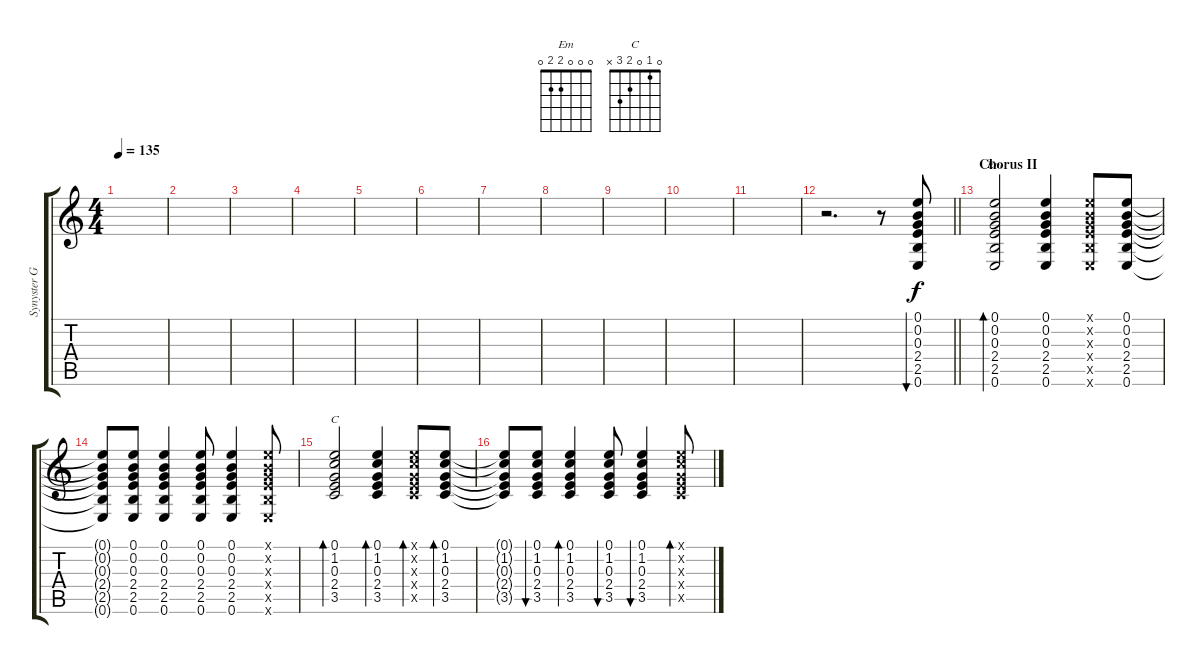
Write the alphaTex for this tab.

\track ("Synyster Gates (Extra)" "Synyster G") {instrument electricguitarclean}
\staff {score tabs}
\tuning (E4 B3 G3 D3 A2 E2) {hide}
\chord ("Em" 0 0 0 2 2 0)
\chord ("C" 0 1 0 2 3 x)
\ts (4 4)
\tempo 135
\clef g2
\ks c
|
|
|
|
|
|
|
|
|
|
|
\barLineRight lightlight
r.2{d} r.8 (0.1 0.2 0.3 2.4 2.5 0.6).8{bu 240} |
\section ("" "Chorus II")
(0.1 0.2 0.3 2.4 2.5 0.6).2{bd 30 ch "Em"} (0.1 0.2 0.3 2.4 2.5 0.6).4 (0.1{x} 0.2{x} 0.3{x} 2.4{x} 2.5{x} 0.6{x}).8 (0.1 0.2 0.3 2.4 2.5 0.6).8 |
(0.1{t} 0.2{t} 0.3{t} 2.4{t} 2.5{t} 0.6{t}).8 (0.1 0.2 0.3 2.4 2.5 0.6).8 (0.1 0.2 0.3 2.4 2.5 0.6).4 (0.1 0.2 0.3 2.4 2.5 0.6).8 (0.1 0.2 0.3 2.4 2.5 0.6).4 (0.1{x} 0.2{x} 0.3{x} 2.4{x} 2.5{x} 0.6{x}).8 |
(0.1 1.2 0.3 2.4 3.5).2{bd 30 ch "C"} (0.1 1.2 0.3 2.4 3.5).4{bd 30} (0.1{x} 1.2{x} 0.3{x} 2.4{x} 3.5{x}).8{bd 30} (0.1 1.2 0.3 2.4 3.5).8{bd 30} |
(0.1{t} 1.2{t} 0.3{t} 2.4{t} 3.5{t}).8 (0.1 1.2 0.3 2.4 3.5).8{bu 30} (0.1 1.2 0.3 2.4 3.5).4{bd 30} (0.1 1.2 0.3 2.4 3.5).8{bu 30} (0.1 1.2 0.3 2.4 3.5).4{bu 30} (0.1{x} 1.2{x} 0.3{x} 2.4{x} 3.5{x}).8{bd 30}
